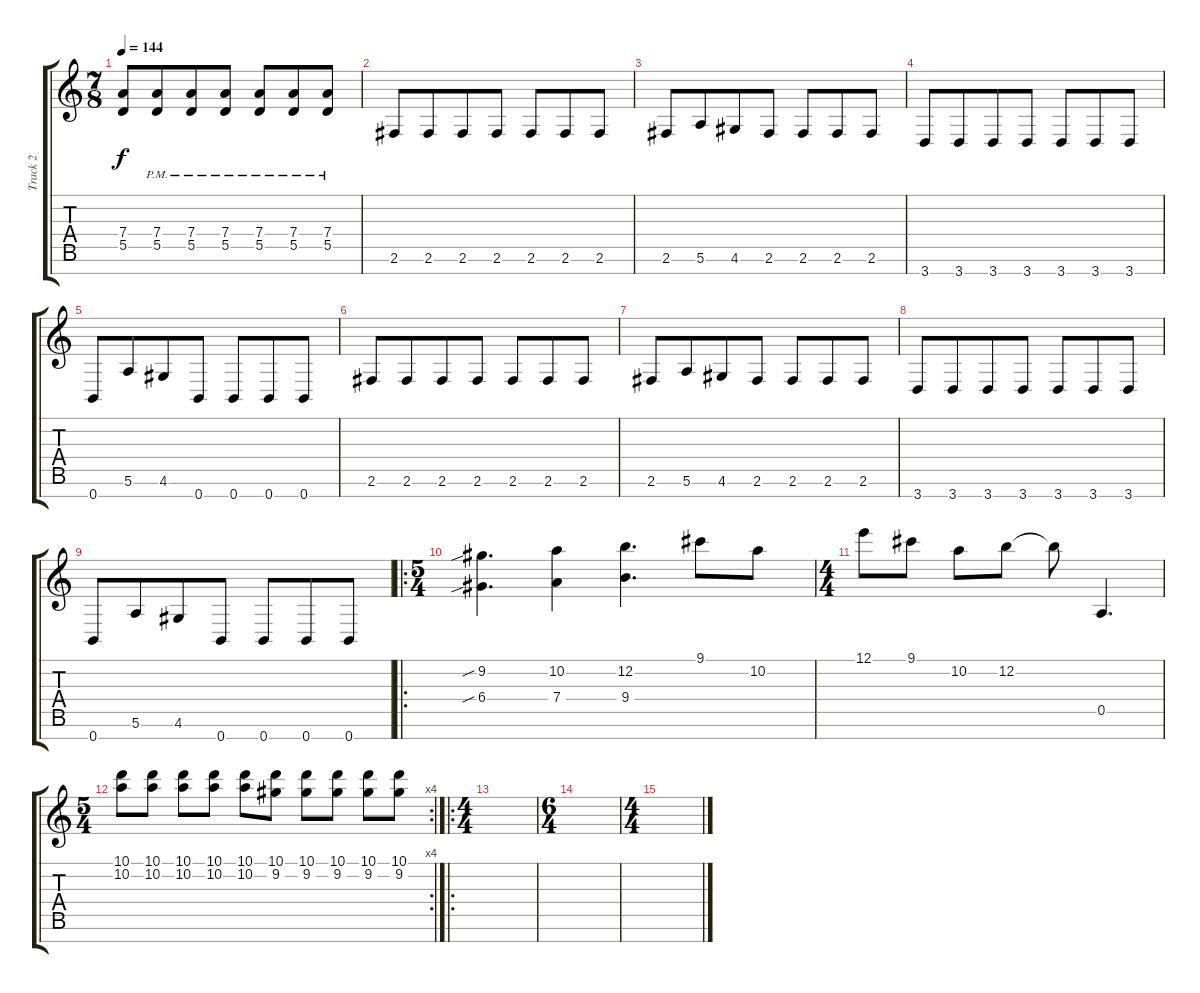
\track ("Track 2" "Track 2") {instrument distortionguitar}
\staff {score tabs}
\tuning (E4 B3 G3 D3 A2 E2 B1) {hide}
\ts (7 8)
\tempo 144
\clef g2
\ks c
(7.4 5.5).8{dy f} (7.4{pm} 5.5{pm}).8 (7.4{pm} 5.5{pm}).8 (7.4{pm} 5.5{pm}).8 (7.4{pm} 5.5{pm}).8 (7.4{pm} 5.5{pm}).8 (7.4{pm} 5.5{pm}).8 |
2.6.8 2.6.8 2.6.8 2.6.8 2.6.8 2.6.8 2.6.8 |
2.6.8 5.6.8 4.6.8 2.6.8 2.6.8 2.6.8 2.6.8 |
3.7.8 3.7.8 3.7.8 3.7.8 3.7.8 3.7.8 3.7.8 |
0.7.8 5.6.8 4.6.8 0.7.8 0.7.8 0.7.8 0.7.8 |
2.6.8 2.6.8 2.6.8 2.6.8 2.6.8 2.6.8 2.6.8 |
2.6.8 5.6.8 4.6.8 2.6.8 2.6.8 2.6.8 2.6.8 |
3.7.8 3.7.8 3.7.8 3.7.8 3.7.8 3.7.8 3.7.8 |
0.7.8 5.6.8 4.6.8 0.7.8 0.7.8 0.7.8 0.7.8 |
\ro
\ts (5 4)
(9.2{sib} 6.4{sib}).4{d} (10.2 7.4).4 (12.2 9.4).4{d} 9.1.8 10.2.8 |
\ts (4 4)
12.1.8 9.1.8 10.2.8 12.2.8 12.2{t}.8 0.5.4{d} |
\rc 4
\ts (5 4)
(10.1 10.2).8 (10.1 10.2).8 (10.1 10.2).8 (10.1 10.2).8 (10.1 10.2).8 (10.1 9.2).8 (10.1 9.2).8 (10.1 9.2).8 (10.1 9.2).8 (10.1 9.2).8 |
\ro
\ts (4 4)
|
\ts (6 4)
|
\ts (4 4)
